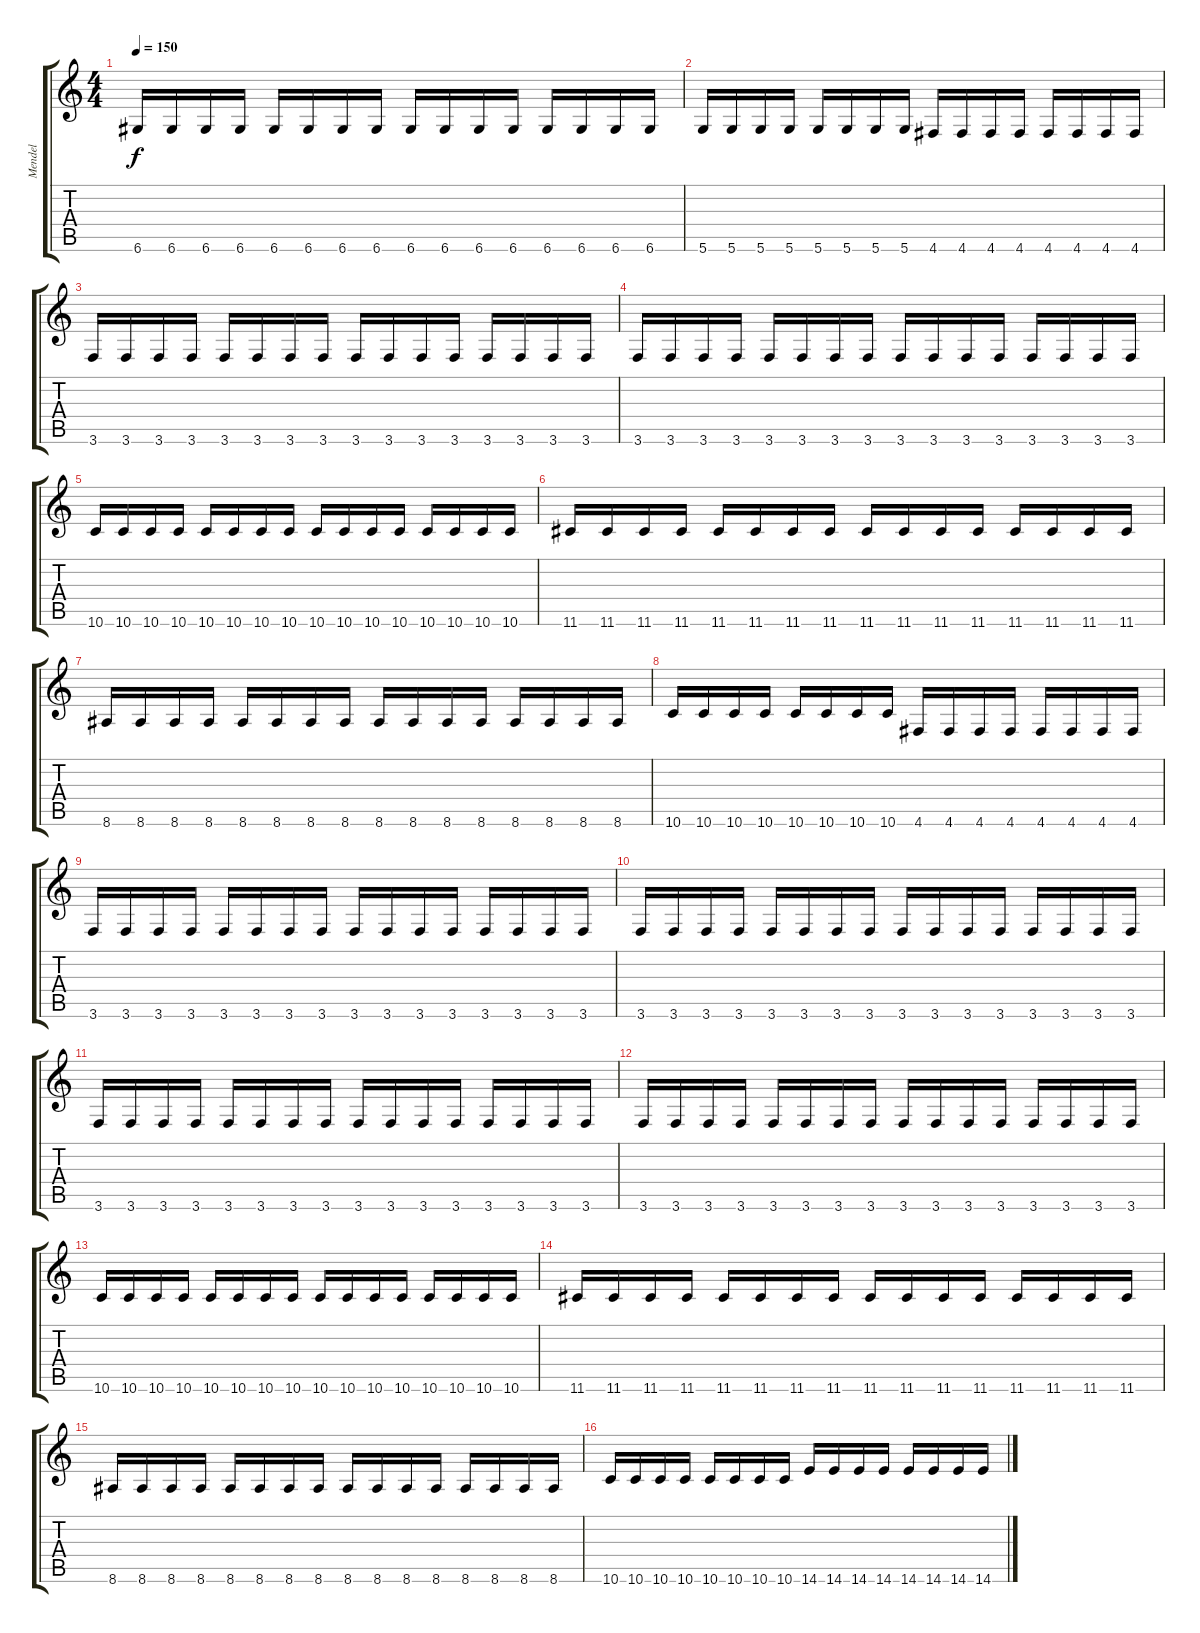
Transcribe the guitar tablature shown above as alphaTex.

\track ("Mendel" "Mendel") {instrument overdrivenguitar}
\staff {score tabs}
\tuning (E4 B3 G3 D3 A2 D2) {hide}
\ts (4 4)
\tempo 150
\clef g2
\ks c
6.6.16{dy f} 6.6.16 6.6.16 6.6.16 6.6.16 6.6.16 6.6.16 6.6.16 6.6.16 6.6.16 6.6.16 6.6.16 6.6.16 6.6.16 6.6.16 6.6.16 |
5.6.16 5.6.16 5.6.16 5.6.16 5.6.16 5.6.16 5.6.16 5.6.16 4.6.16 4.6.16 4.6.16 4.6.16 4.6.16 4.6.16 4.6.16 4.6.16 |
3.6.16 3.6.16 3.6.16 3.6.16 3.6.16 3.6.16 3.6.16 3.6.16 3.6.16 3.6.16 3.6.16 3.6.16 3.6.16 3.6.16 3.6.16 3.6.16 |
3.6.16 3.6.16 3.6.16 3.6.16 3.6.16 3.6.16 3.6.16 3.6.16 3.6.16 3.6.16 3.6.16 3.6.16 3.6.16 3.6.16 3.6.16 3.6.16 |
10.6.16 10.6.16 10.6.16 10.6.16 10.6.16 10.6.16 10.6.16 10.6.16 10.6.16 10.6.16 10.6.16 10.6.16 10.6.16 10.6.16 10.6.16 10.6.16 |
11.6.16 11.6.16 11.6.16 11.6.16 11.6.16 11.6.16 11.6.16 11.6.16 11.6.16 11.6.16 11.6.16 11.6.16 11.6.16 11.6.16 11.6.16 11.6.16 |
8.6.16 8.6.16 8.6.16 8.6.16 8.6.16 8.6.16 8.6.16 8.6.16 8.6.16 8.6.16 8.6.16 8.6.16 8.6.16 8.6.16 8.6.16 8.6.16 |
10.6.16 10.6.16 10.6.16 10.6.16 10.6.16 10.6.16 10.6.16 10.6.16 4.6.16 4.6.16 4.6.16 4.6.16 4.6.16 4.6.16 4.6.16 4.6.16 |
3.6.16 3.6.16 3.6.16 3.6.16 3.6.16 3.6.16 3.6.16 3.6.16 3.6.16 3.6.16 3.6.16 3.6.16 3.6.16 3.6.16 3.6.16 3.6.16 |
3.6.16 3.6.16 3.6.16 3.6.16 3.6.16 3.6.16 3.6.16 3.6.16 3.6.16 3.6.16 3.6.16 3.6.16 3.6.16 3.6.16 3.6.16 3.6.16 |
3.6.16 3.6.16 3.6.16 3.6.16 3.6.16 3.6.16 3.6.16 3.6.16 3.6.16 3.6.16 3.6.16 3.6.16 3.6.16 3.6.16 3.6.16 3.6.16 |
3.6.16 3.6.16 3.6.16 3.6.16 3.6.16 3.6.16 3.6.16 3.6.16 3.6.16 3.6.16 3.6.16 3.6.16 3.6.16 3.6.16 3.6.16 3.6.16 |
10.6.16 10.6.16 10.6.16 10.6.16 10.6.16 10.6.16 10.6.16 10.6.16 10.6.16 10.6.16 10.6.16 10.6.16 10.6.16 10.6.16 10.6.16 10.6.16 |
11.6.16 11.6.16 11.6.16 11.6.16 11.6.16 11.6.16 11.6.16 11.6.16 11.6.16 11.6.16 11.6.16 11.6.16 11.6.16 11.6.16 11.6.16 11.6.16 |
8.6.16 8.6.16 8.6.16 8.6.16 8.6.16 8.6.16 8.6.16 8.6.16 8.6.16 8.6.16 8.6.16 8.6.16 8.6.16 8.6.16 8.6.16 8.6.16 |
10.6.16 10.6.16 10.6.16 10.6.16 10.6.16 10.6.16 10.6.16 10.6.16 14.6.16 14.6.16 14.6.16 14.6.16 14.6.16 14.6.16 14.6.16 14.6.16
